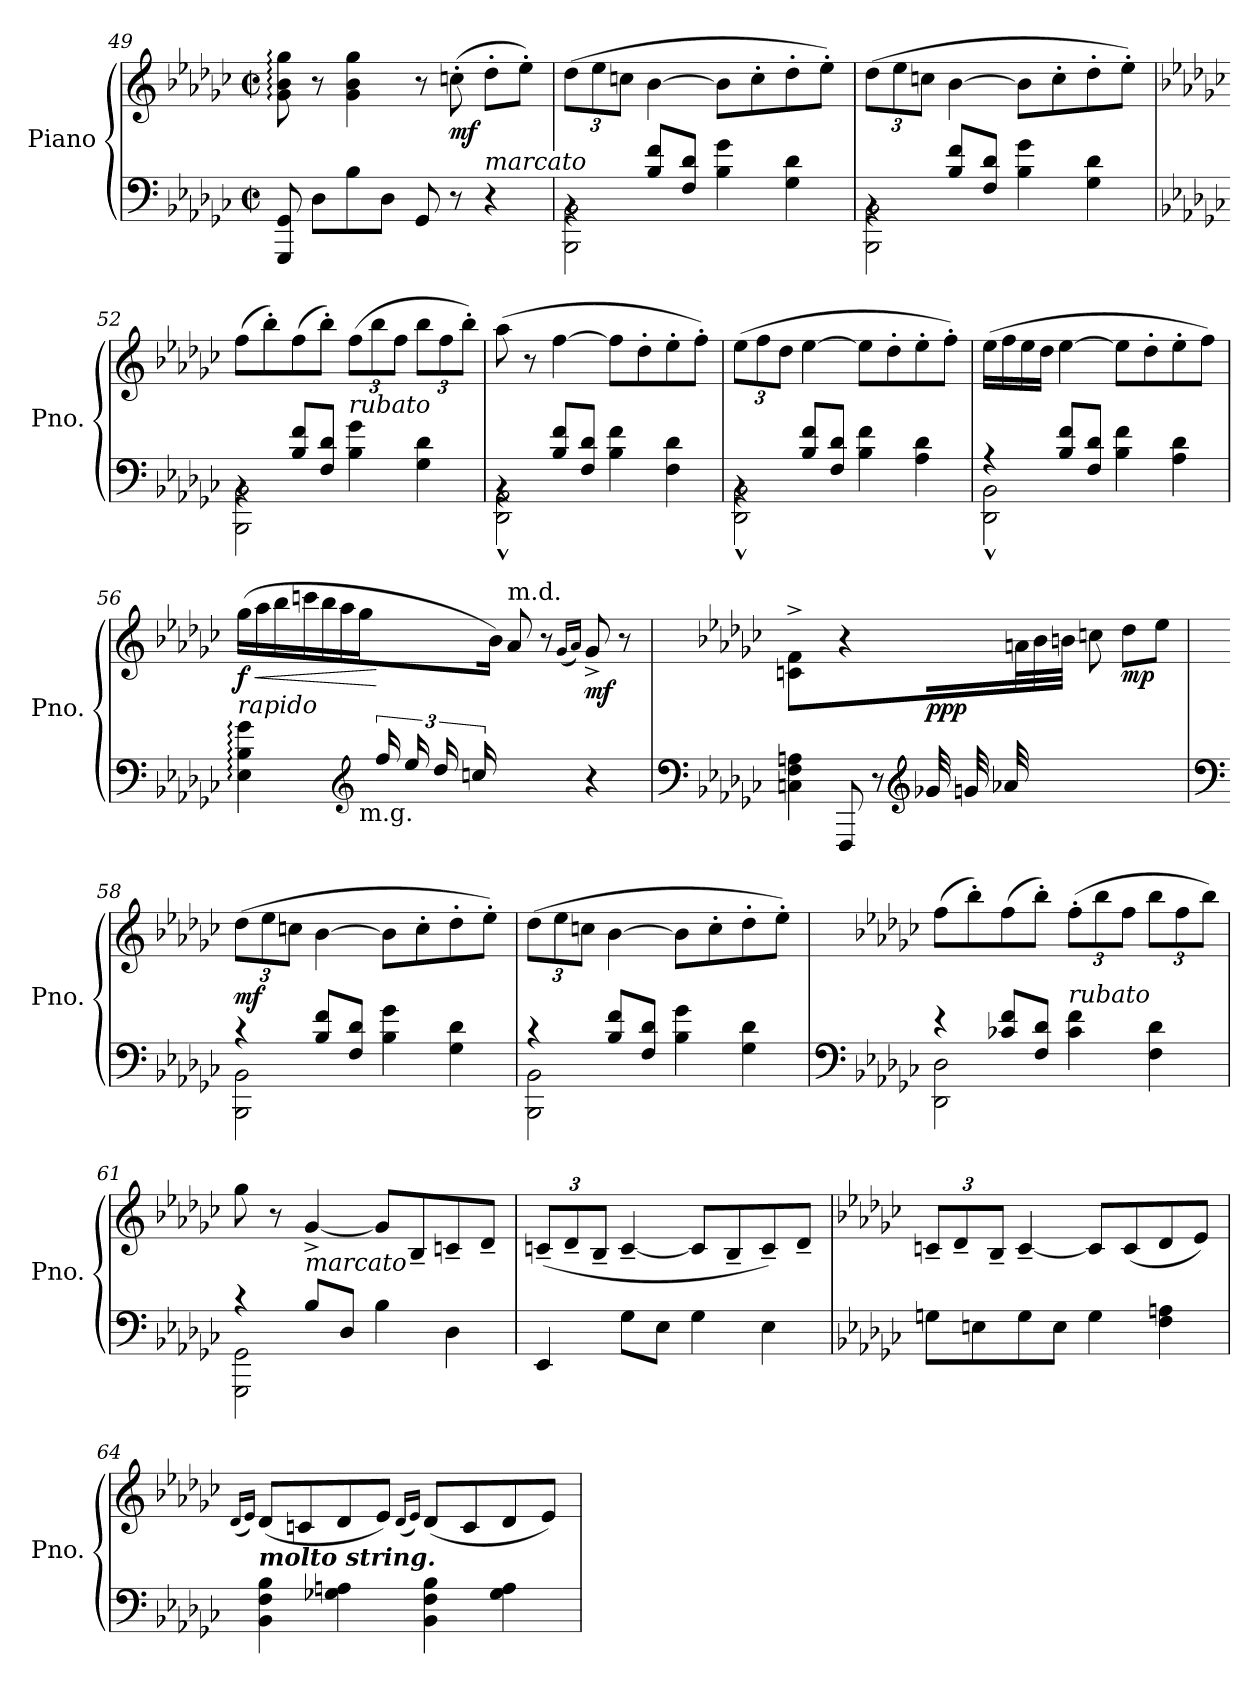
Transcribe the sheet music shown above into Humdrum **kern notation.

**kern	**kern	**dynam
*part1	*part1	*part1
*staff2	*staff1	*staff1/2
*I"Piano	*	*
*I'Pno.	*	*
!!LO:PB:g=z
*clefF4	*clefG2	*
*k[b-e-a-d-g-c-]	*k[b-e-a-d-g-c-]	*
*M2/2	*M2/2	*
*met(c|)	*met(c|)	*
*MM112	*MM112	*
=49	=49	=49
8GGG-/ 8GG-/	8g-\: 8b-\: 8gg-\:	.
8D-\L	8r	.
8B-\	4g-\ 4b-\ 4gg-\	.
8D-\J	.	.
8GG-/	8r	.
*	*MM112	*
!	!	!LO:DY:b
8r	(8ccn'\	mf
!LO:TX:a:i:t=marcato	!	!
4r	8dd-'\L	.
.	8ee-'\J)	.
=50	=50	=50
*^	*	*
*	*	*Xbrackettup	*
*v	*v	*	*
*	*MM118	*
*^	*	*
4rBB	2BBB-\ 2BB-\	(12dd-\L	.
.	.	12ee-\	.
.	.	12ccn\J	.
*	*	*MM112	*
8B-/ 8f/L	.	[4b-\	.
8F/ 8d-/J	.	.	.
4B-\ 4g-\	2ryy	8b-\L]	.
.	.	8cc'\	.
4G-\ 4d-\	.	8dd-'\	.
.	.	8ee-'\J)	.
=51	=51	=51	=51
*	*	*MM118	*
4rBB	2BBB-\ 2BB-\	(12dd-\L	.
.	.	12ee-\	.
.	.	12ccn\J	.
*	*	*MM112	*
8B-/ 8f/L	.	[4b-\	.
8F/ 8d-/J	.	.	.
4B-\ 4g-\	2ryy	8b-\L]	.
.	.	8cc'\	.
4G-\ 4d-\	.	8dd-'\	.
.	.	8ee-'\J)	.
!!LO:LB:g=z
=52	=52	=52	=52
*k[b-e-a-d-g-c-]	*	*k[b-e-a-d-g-c-]	*
4rBB	2BBB-\ 2BB-\	(8ff\L	.
.	.	8bb-'\)	.
8B-/ 8f/L	.	(8ff\	.
8F/ 8d-/J	.	8bb-'\J)	.
*	*	*MM118	*
!LO:TX:a:i:t=rubato	!	!	!
4B-\ 4g-\	2ryy	(12ff\L	.
.	.	12bb-\	.
.	.	12ff\J	.
4G-\ 4d-\	.	12bb-\L	.
.	.	12ff\	.
.	.	12bb-'\J)	.
=53	=53	=53	=53
*	*	*MM112	*
4rBB	2DD-\^^ 2AA-\^^	(8aa-\	.
.	.	8r	.
8B-/ 8f/L	.	[4ff\	.
8F/ 8d-/J	.	.	.
4B-\ 4f\	2ryy	8ff\L]	.
.	.	8dd-'\	.
4F\ 4d-\	.	8ee-'\	.
.	.	8ff'\J)	.
=54	=54	=54	=54
*	*	*MM118	*
4rBB	2DD-\^^ 2BB-\^^	(12ee-\L	.
.	.	12ff\	.
.	.	12dd-\J	.
*	*	*MM112	*
8B-/ 8f/L	.	[4ee-\	.
8F/ 8d-/J	.	.	.
4B-\ 4f\	2ryy	8ee-\L]	.
.	.	8dd-'\	.
4A-\ 4d-\	.	8ee-'\	.
.	.	8ff'\J)	.
!!LO:LB:g=z
=55	=55	=55	=55
*	*	*MM118	*
4rA	2DD-\^^ 2BB-\^^	(16ee-\LL	.
.	.	16ff\	.
.	.	16ee-\	.
.	.	16dd-\JJ	.
*	*	*MM112	*
8B-/ 8f/L	.	[4ee-\	.
8F/ 8d-/J	.	.	.
4B-\ 4f\	2ryy	8ee-\L]	.
.	.	8dd-'\	.
4A-\ 4d-\	.	8ee-'\	.
*	*	*MM100	*
.	.	8ff\J)	.
=56	=56	=56	=56
*	*	*Xtuplet	*
*	*	*MM90	*
!LO:TX:a:i:t=rapido	!	!	!
!	!	!	!LO:DY:b
24%7ryy	4E-\: 4B-\: 4g-\:	(24gg-!\L	f
!	!	!	!LO:HP:b
.	.	24aa-!\	<
.	.	24bb-!\	.
.	.	24cccn!\	.
.	.	24bb-!\	.
.	.	24aa-!\	.
*clefG2	*	*	*
!	!LO:TX:b:t=m.g.	!	!
.	2ryy	24gg-!\	.
24ff!/	.	6ryy	[
24ee-!/	.	.	.
24dd-!/	.	.	.
24ccn!/	.	.	.
24%13ryy	.	24b-!\J)	.
*	*	*MM112	*
!	!	!LO:TX:a:t=m.d.	!
.	.	8a-!/	.
.	.	8r	.
.	.	(16qg-/LL	.
.	.	16qa-/JJ)	.
!	!	!	!LO:DY:b
.	4r	8g-^/	mf
.	.	8r	.
!!LO:LB:g=z
=57	=57	=57	=57
*clefF4	*	*	*
*k[b-e-a-d-g-c-]	*	*k[b-e-a-d-g-c-]	*
2ryy	4Cn\ 4F\ 4An\	4cn/^ 4f/^	.
.	8FFF/	4r	.
.	8r	.	.
*clefG2	*	*	*
*Xtuplet	*	*	*
*	*	*MM60	*
!	!	!	!LO:DY:b
(48g-X!/L	2ryy	16ryy	ppp
48gn!/	.	.	.
48a-X!/	.	.	.
4..ryy	.	48an!\	.
.	.	48b-!\	.
.	.	48bn!\J	.
*	*	*MM112	*
.	.	8ccn\	.
!	!	!	!LO:DY:b
.	.	8dd-\L	mp
.	.	8ee-\J)	.
=58	=58	=58	=58
*clefF4	*	*	*
*	*	*tuplet	*
!	!	!	!LO:DY:b
4r	2BBB-\ 2BB-\	(12dd-\L	mf
.	.	12ee-\	.
.	.	12ccn\J	.
8B-/ 8f/L	.	[4b-\	.
8F/ 8d-/J	.	.	.
*	*	*MM112	*
4B-\ 4g-\	2ryy	8b-\L]	.
.	.	8cc'\	.
4G-\ 4d-\	.	8dd-'\	.
.	.	8ee-'\J)	.
=59	=59	=59	=59
4r	2BBB-\ 2BB-\	(12dd-\L	.
.	.	12ee-\	.
.	.	12ccn\J	.
8B-/ 8f/L	.	[4b-\	.
8F/ 8d-/J	.	.	.
4B-\ 4g-\	2ryy	8b-\L]	.
.	.	8cc'\	.
4G-\ 4d-\	.	8dd-'\	.
.	.	8ee-'\J)	.
!!LO:PB:g=z
=60	=60	=60	=60
*clefF4	*	*	*
*k[b-e-a-d-g-c-]	*	*k[b-e-a-d-g-c-]	*
4r	2DD-\ 2D-\	(8ff\L	.
.	.	8bb-'\)	.
8c-X/ 8f/L	.	(8ff\	.
8F/ 8d-/J	.	8bb-'\J)	.
*	*	*MM118	*
!LO:TX:a:i:t=rubato	!	!	!
4c-\ 4f\	2ryy	(12ff'\L	.
.	.	12bb-\	.
.	.	12ff\J	.
4F\ 4d-\	.	12bb-\L	.
.	.	12ff\	.
.	.	12bb-\J)	.
=61	=61	=61	=61
*	*	*MM112	*
4r	2GGG-\ 2GG-\	8gg-\	.
.	.	8r	.
!LO:TX:a:i:t=marcato	!	!	!
8B-/L	.	[4g-^/	.
8D-/J	.	.	.
4B-\	2ryy	8g-/L]	.
*	*	*MM108	*
.	.	8B-~/	.
4D-\	.	8cn~/	.
.	.	8d-~/J	.
*v	*v	*	*
=62	=62	=62
4EE-/	(12cn~/L	.
.	12d-~/	.
.	12B-~/J	.
8G-\L	[4c~/	.
8E-\J	.	.
4G-\	8c/L]	.
*	*MM104	*
.	8B-~/	.
4E-\	8c~/)	.
.	8d-~/J	.
!!LO:LB:g=z
=63	=63	=63
*k[b-e-a-d-g-c-]	*k[b-e-a-d-g-c-]	*
8Gn\L	12cn~/L	.
.	12d-~/	.
8En\	.	.
.	12B-~/J	.
8G\	[4c~/	.
8E\J	.	.
4G\	8c/L]	.
.	(8c/	.
4F\ 4An\	8d-/	.
.	8e-/J)	.
=64	=64	=64
*	*MM118	*
.	(16qd-/LL	.
.	16qe-/JJ)	.
!LO:TX:a:Bi:t=molto string.	!	!
4BB-\ 4F\ 4B-\	(8d-/L	.
.	8cn/	.
4G-X\ 4An\	8d-/	.
.	8e-/J)	.
*	*MM124	*
.	(16qd-/LL	.
.	16qe-/JJ)	.
4BB-\ 4F\ 4B-\	(8d-/L	.
.	8c/	.
4G-\ 4A\	8d-/	.
*	*MM112	*
.	8e-/J)	.
=	=	=
*-	*-	*-
